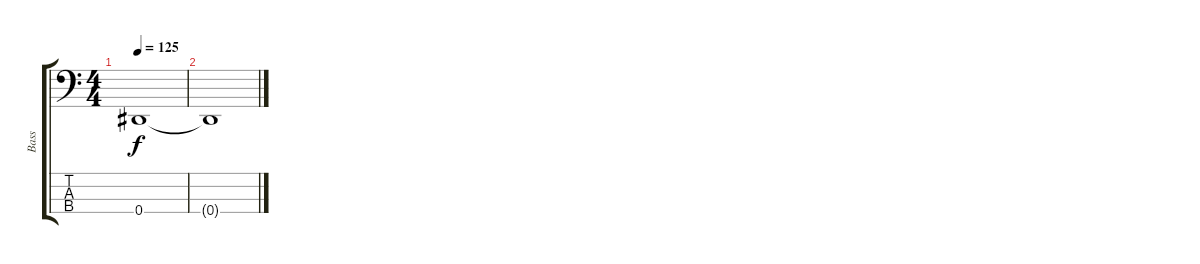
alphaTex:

\track ("Bass" "Bass") {instrument electricbassfinger}
\staff {score tabs}
\tuning (Gb2 Db2 Ab1 Eb1) {hide}
\ts (4 4)
\tempo 125
\clef f4
\ks c
0.4{t}.1{dy f} |
0.4{t}.1
